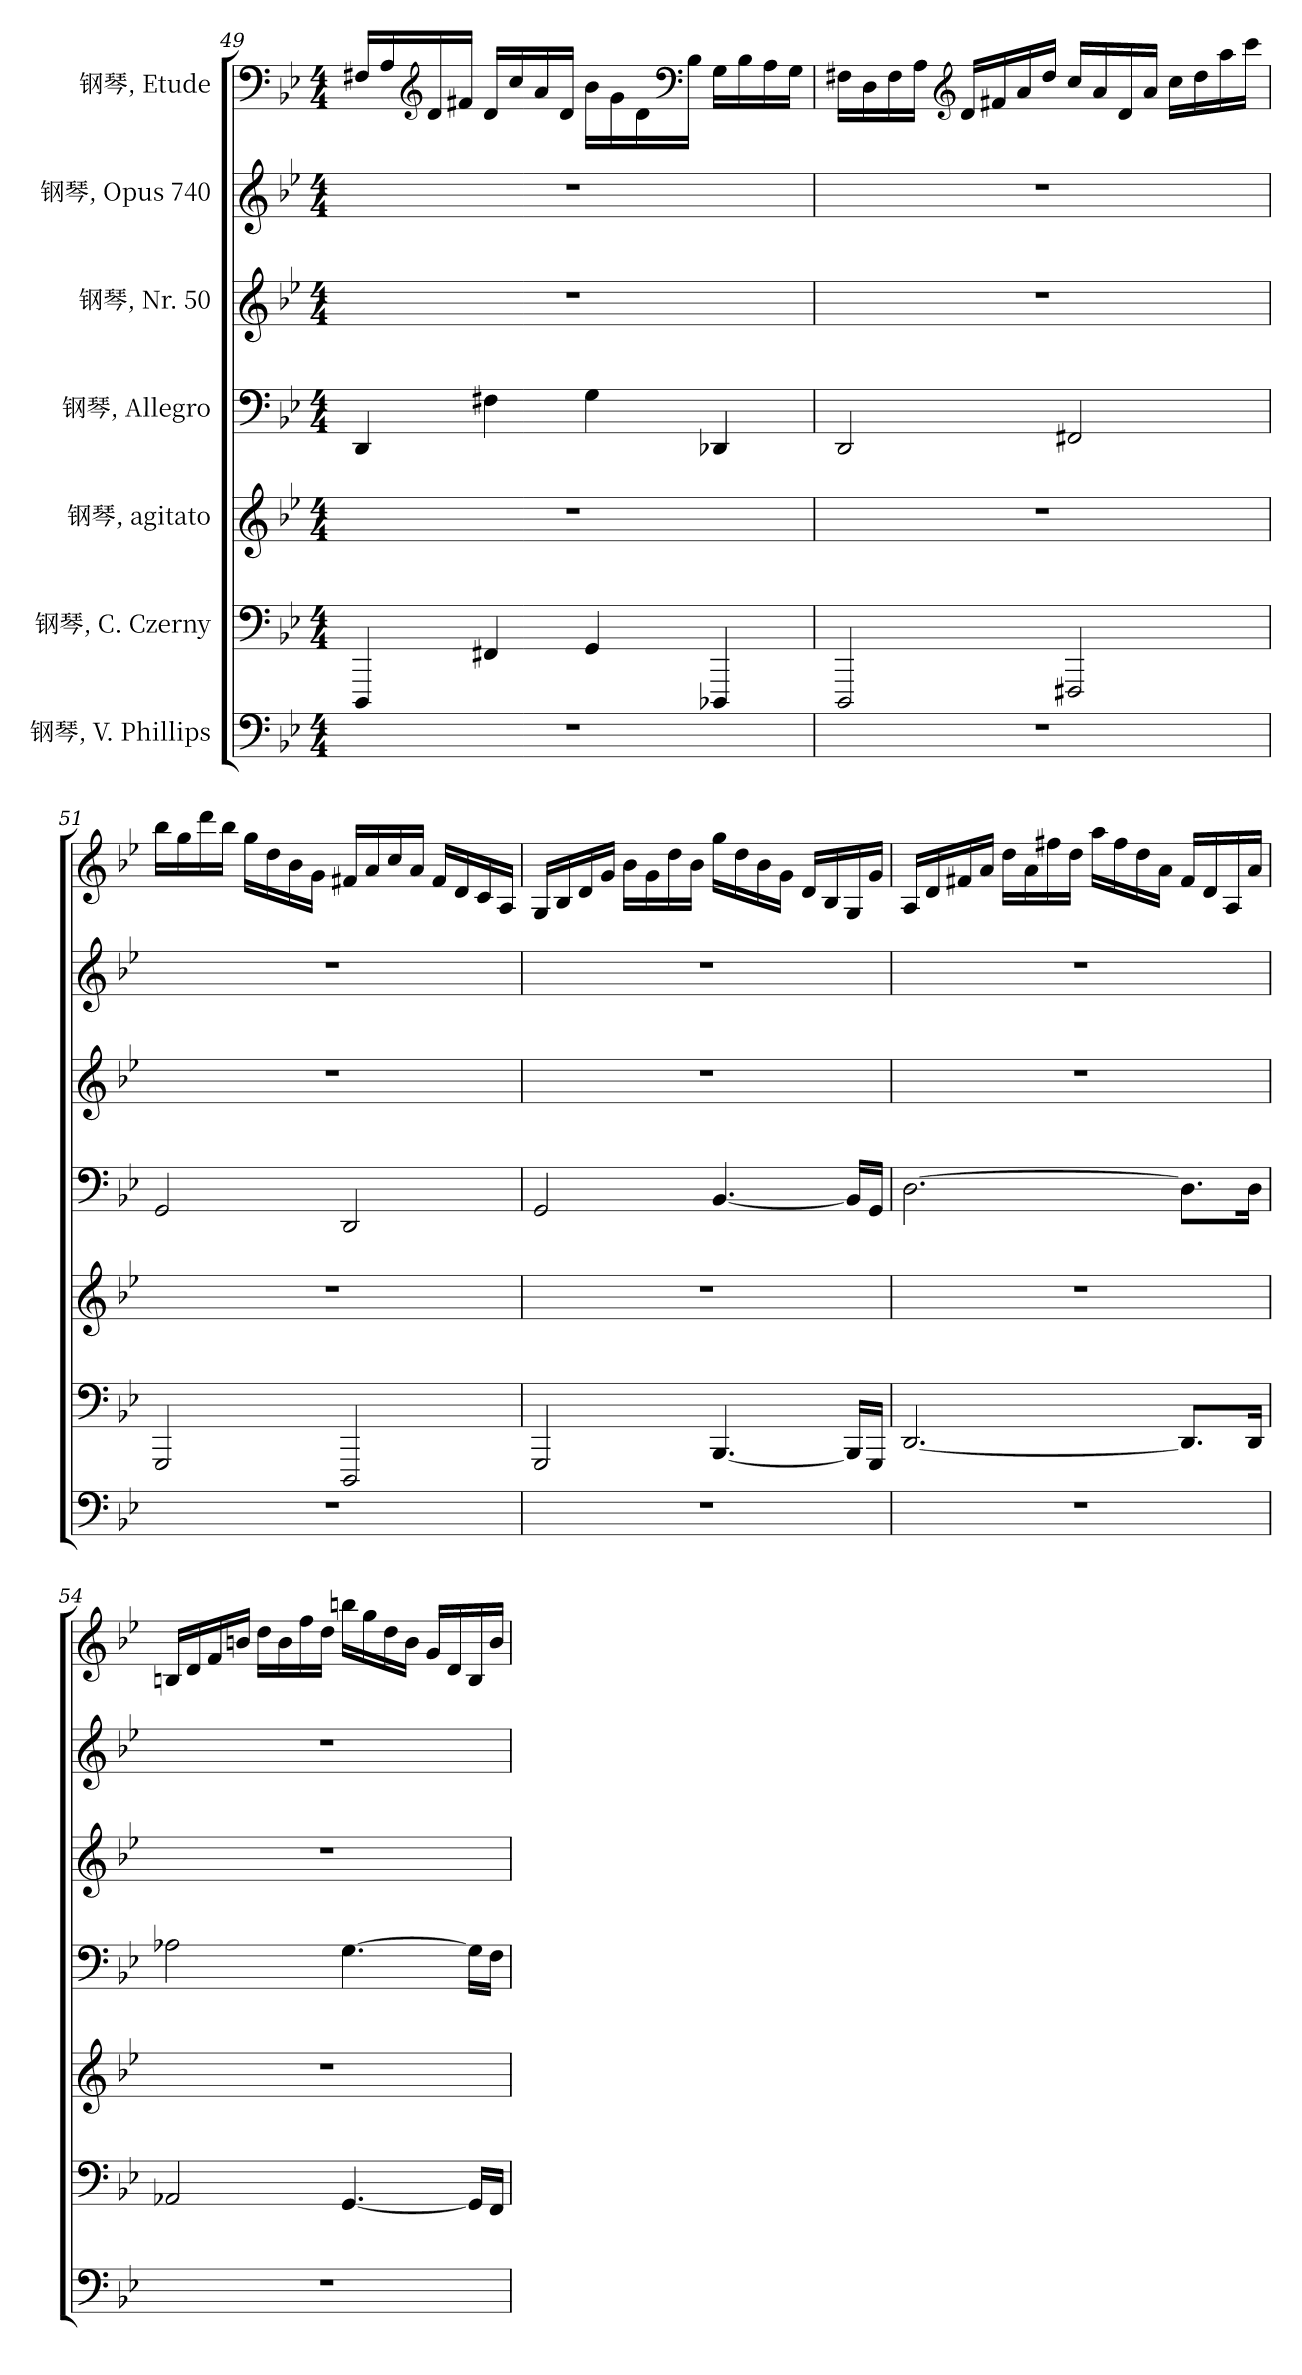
**kern	**kern	**kern	**kern	**kern	**kern	**kern
*part7	*part6	*part5	*part4	*part3	*part2	*part1
*staff7	*staff6	*staff5	*staff4	*staff3	*staff2	*staff1
*I"钢琴, V. Phillips	*I"钢琴, C. Czerny	*I"钢琴, agitato	*I"钢琴, Allegro	*I"钢琴, Nr. 50	*I"钢琴, Opus 740	*I"钢琴, Etude
*clefF4	*clefF4	*clefG2	*clefF4	*clefG2	*clefG2	*clefF4
*k[b-e-]	*k[b-e-]	*k[b-e-]	*k[b-e-]	*k[b-e-]	*k[b-e-]	*k[b-e-]
*M4/4	*M4/4	*M4/4	*M4/4	*M4/4	*M4/4	*M4/4
=49	=49	=49	=49	=49	=49	=49
1r	4DDD/	1r	4DD/	1r	1r	16F#X/LL
.	.	.	.	.	.	16A/
*	*	*	*	*	*	*clefG2
.	.	.	.	.	.	16d/
.	.	.	.	.	.	16f#X/JJ
.	4FF#X/	.	4F#X\	.	.	16d/LL
.	.	.	.	.	.	16cc/
.	.	.	.	.	.	16a/
.	.	.	.	.	.	16d/JJ
.	4GG/	.	4G\	.	.	16b-\LL
.	.	.	.	.	.	16g\
.	.	.	.	.	.	16d\
*	*	*	*	*	*	*clefF4
.	.	.	.	.	.	16B-\JJ
.	4DDD-X/	.	4DD-X/	.	.	16G\LL
.	.	.	.	.	.	16B-\
.	.	.	.	.	.	16A\
.	.	.	.	.	.	16G\JJ
!!LO:PB:g=z
=50	=50	=50	=50	=50	=50	=50
*	*	*	*	*	*	*MM160
1r	2DDD/	1r	2DD/	1r	1r	16F#X\LL
.	.	.	.	.	.	16D\
.	.	.	.	.	.	16F#\
.	.	.	.	.	.	16A\JJ
*	*	*	*	*	*	*clefG2
.	.	.	.	.	.	16d/LL
.	.	.	.	.	.	16f#X/
.	.	.	.	.	.	16a/
.	.	.	.	.	.	16dd/JJ
.	2FFF#X/	.	2FF#X/	.	.	16cc/LL
.	.	.	.	.	.	16a/
.	.	.	.	.	.	16d/
.	.	.	.	.	.	16a/JJ
.	.	.	.	.	.	16cc\LL
.	.	.	.	.	.	16dd\
.	.	.	.	.	.	16aa\
.	.	.	.	.	.	16ccc\JJ
=51	=51	=51	=51	=51	=51	=51
*	*	*	*	*	*	*MM158
1r	2GGG/	1r	2GG/	1r	1r	16bb-\LL
.	.	.	.	.	.	16gg\
.	.	.	.	.	.	16ddd\
.	.	.	.	.	.	16bb-\JJ
.	.	.	.	.	.	16gg\LL
.	.	.	.	.	.	16dd\
.	.	.	.	.	.	16b-\
.	.	.	.	.	.	16g\JJ
*	*	*	*	*	*	*MM160
.	2DDD/	.	2DD/	.	.	16f#X/LL
.	.	.	.	.	.	16a/
.	.	.	.	.	.	16cc/
.	.	.	.	.	.	16a/JJ
.	.	.	.	.	.	16f#/LL
.	.	.	.	.	.	16d/
.	.	.	.	.	.	16c/
.	.	.	.	.	.	16A/JJ
!!LO:PB:g=z
=52	=52	=52	=52	=52	=52	=52
*	*	*	*	*	*	*MM172
1r	2GGG/	1r	2GG/	1r	1r	16G/LL
.	.	.	.	.	.	16B-/
.	.	.	.	.	.	16d/
.	.	.	.	.	.	16g/JJ
.	.	.	.	.	.	16b-\LL
.	.	.	.	.	.	16g\
.	.	.	.	.	.	16dd\
.	.	.	.	.	.	16b-\JJ
.	[4.BBB-/	.	[4.BB-/	.	.	16gg\LL
.	.	.	.	.	.	16dd\
.	.	.	.	.	.	16b-\
.	.	.	.	.	.	16g\JJ
.	.	.	.	.	.	16d/LL
.	.	.	.	.	.	16B-/
.	16BBB-/LL]	.	16BB-/LL]	.	.	16G/
.	16GGG/JJ	.	16GG/JJ	.	.	16g/JJ
=53	=53	=53	=53	=53	=53	=53
1r	[2.DD/	1r	[2.D\	1r	1r	16A/LL
.	.	.	.	.	.	16d/
.	.	.	.	.	.	16f#X/
.	.	.	.	.	.	16a/JJ
.	.	.	.	.	.	16dd\LL
.	.	.	.	.	.	16a\
.	.	.	.	.	.	16ff#X\
.	.	.	.	.	.	16dd\JJ
.	.	.	.	.	.	16aa\LL
.	.	.	.	.	.	16ff#\
.	.	.	.	.	.	16dd\
.	.	.	.	.	.	16a\JJ
.	8.DD/L]	.	8.D\L]	.	.	16f#/LL
.	.	.	.	.	.	16d/
.	.	.	.	.	.	16A/
*	*	*	*	*	*	*MM170
.	16DD/Jk	.	16D\Jk	.	.	16a/JJ
!!LO:PB:g=z
=54	=54	=54	=54	=54	=54	=54
1r	2AA-X/	1r	2A-X\	1r	1r	16Bn/LL
.	.	.	.	.	.	16d/
.	.	.	.	.	.	16f/
.	.	.	.	.	.	16bn/JJ
.	.	.	.	.	.	16dd\LL
.	.	.	.	.	.	16b\
.	.	.	.	.	.	16ff\
.	.	.	.	.	.	16dd\JJ
*	*	*	*	*	*	*MM172
.	[4.GG/	.	[4.G\	.	.	16bbn\LL
.	.	.	.	.	.	16gg\
.	.	.	.	.	.	16dd\
.	.	.	.	.	.	16b\JJ
.	.	.	.	.	.	16g/LL
.	.	.	.	.	.	16d/
.	16GG/LL]	.	16G\LL]	.	.	16B/
.	16FF/JJ	.	16F\JJ	.	.	16b/JJ
=	=	=	=	=	=	=
*-	*-	*-	*-	*-	*-	*-
